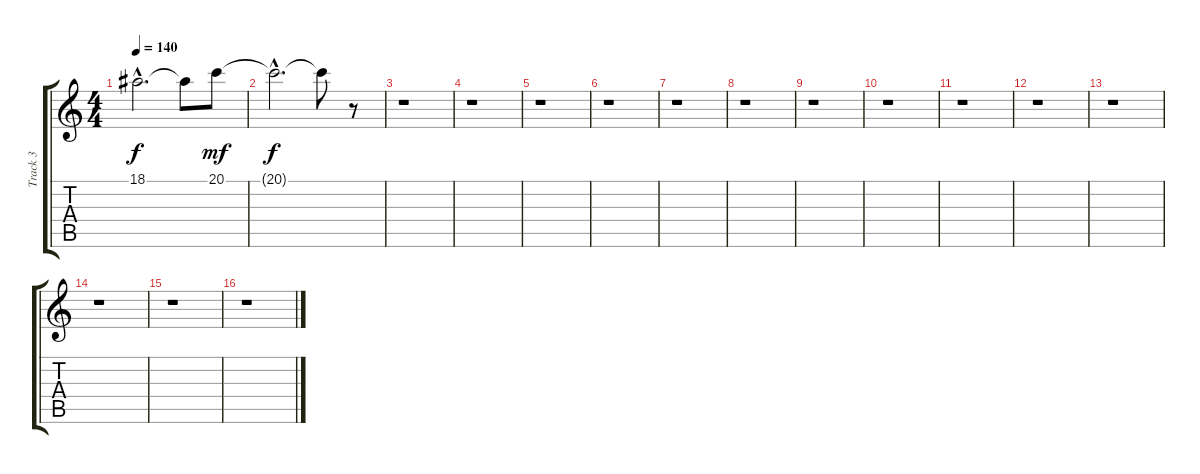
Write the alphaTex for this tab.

\track ("Track 3" "Track 3") {instrument tubularbells}
\staff {score tabs}
\tuning (E4 B3 G3 D3 A2 E2) {hide}
\ts (4 4)
\tempo 140
\clef g2
\ks c
18.1{hac t}.2{d dy f} 18.1{t}.8 20.1.8{dy mf} |
20.1{hac t}.2{d dy f} 20.1{t}.8 r.8 |
r.1 |
r.1 |
r.1 |
r.1 |
r.1 |
r.1 |
r.1 |
r.1 |
r.1 |
r.1 |
r.1 |
r.1 |
r.1 |
r.1
